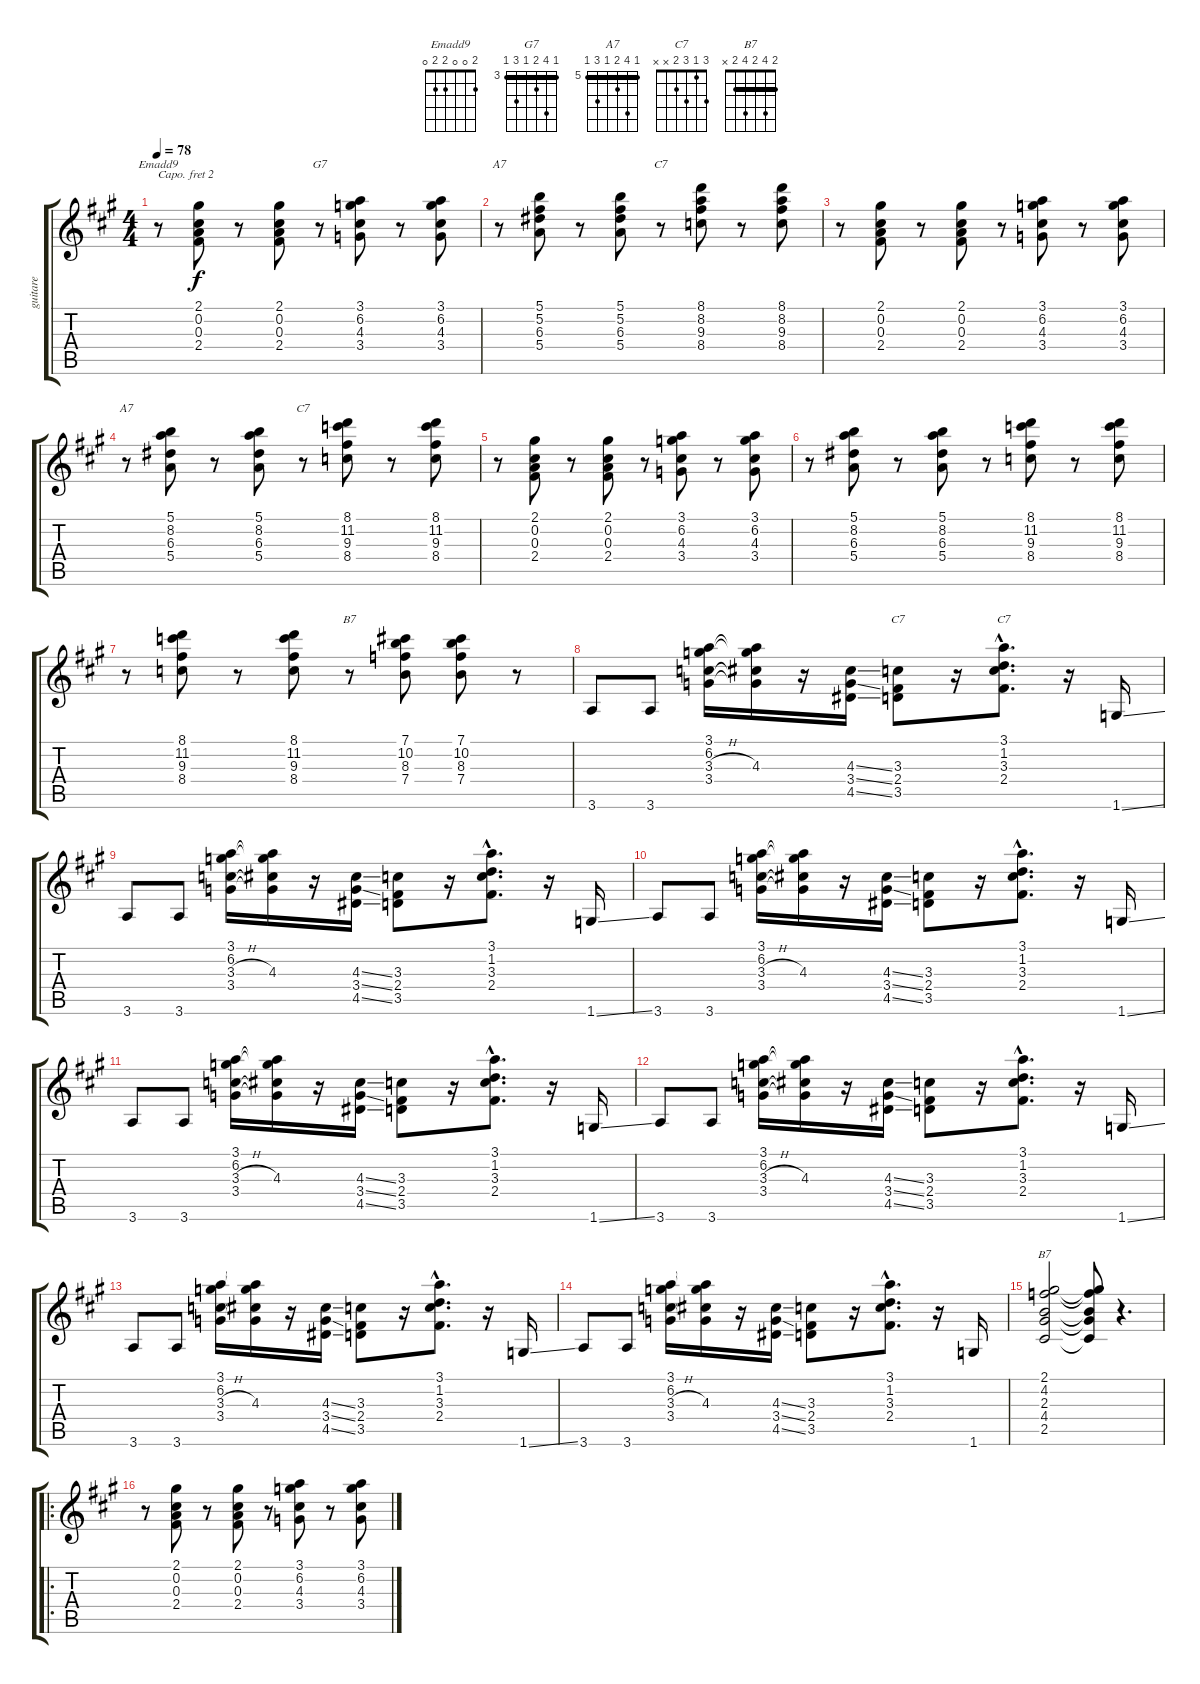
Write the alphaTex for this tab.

\track ("guitare" "guitare") {instrument electricguitarclean}
\staff {score tabs}
\capo 2
\tuning (E4 B3 G3 D3 A2 E2) {hide}
\chord ("Emadd9" 2 0 0 2 2 0)
\chord ("G7" 3 6 4 3 5 3) {firstfret 3 barre 3}
\chord ("A7" 5 5 6 5 7 5) {firstfret 5 barre 5}
\chord ("C7" 8 8 9 8 10 8) {firstfret 8 barre 8}
\chord ("A7" 5 8 6 5 7 5) {firstfret 5 barre 5}
\chord ("C7" 8 11 9 8 10 8) {firstfret 8 barre 8}
\chord ("B7" 7 10 8 7 9 7) {firstfret 7 barre 7}
\chord ("C7" 0 1 3 2 3 x)
\chord ("C7" 3 1 3 2 x x)
\chord ("B7" 2 4 2 4 2 x) {barre 2}
\ts (4 4)
\tempo 78
\clef g2
\ks a
r.8{ch "Emadd9" dy f} (2.1 0.2 0.3 2.4).8 r.8 (2.1 0.2 0.3 2.4).8 r.8{ch "G7"} (3.1 6.2 4.3 3.4).8 r.8 (3.1 6.2 4.3 3.4).8 |
r.8{ch "A7"} (5.1 5.2 6.3 5.4).8 r.8 (5.1 5.2 6.3 5.4).8 r.8{ch "C7"} (8.1 8.2 9.3 8.4).8 r.8 (8.1 8.2 9.3 8.4).8 |
r.8 (2.1 0.2 0.3 2.4).8 r.8 (2.1 0.2 0.3 2.4).8 r.8 (3.1 6.2 4.3 3.4).8 r.8 (3.1 6.2 4.3 3.4).8 |
r.8{ch "A7"} (5.1 8.2 6.3 5.4).8 r.8 (5.1 8.2 6.3 5.4).8 r.8{ch "C7"} (8.1 11.2 9.3 8.4).8 r.8 (8.1 11.2 9.3 8.4).8 |
r.8 (2.1 0.2 0.3 2.4).8 r.8 (2.1 0.2 0.3 2.4).8 r.8 (3.1 6.2 4.3 3.4).8 r.8 (3.1 6.2 4.3 3.4).8 |
r.8 (5.1 8.2 6.3 5.4).8 r.8 (5.1 8.2 6.3 5.4).8 r.8 (8.1 11.2 9.3 8.4).8 r.8 (8.1 11.2 9.3 8.4).8 |
r.8 (8.1 11.2 9.3 8.4).8 r.8 (8.1 11.2 9.3 8.4).8 r.8{ch "B7"} (7.1 10.2 8.3 7.4).8 (7.1 10.2 8.3 7.4).8 r.8 |
3.6.8 3.6.8 (3.1 6.2 3.3{h} 3.4).16 (3.1{t} 6.2{t} 4.3 3.4{t}).16 r.16 (4.3{ss} 3.4{ss} 4.5{ss}).16 (3.3 2.4 3.5).8{ch "C7"} r.16 (3.1{hac} 1.2{hac} 3.3{hac} 2.4{hac}).8{d ch "C7"} r.16 1.6{ss}.16 |
3.6.8 3.6.8 (3.1 6.2 3.3{h} 3.4).16 (3.1{t} 6.2{t} 4.3 3.4{t}).16 r.16 (4.3{ss} 3.4{ss} 4.5{ss}).16 (3.3 2.4 3.5).8 r.16 (3.1{hac} 1.2{hac} 3.3{hac} 2.4{hac}).8{d} r.16 1.6{ss}.16 |
3.6.8 3.6.8 (3.1 6.2 3.3{h} 3.4).16 (3.1{t} 6.2{t} 4.3 3.4{t}).16 r.16 (4.3{ss} 3.4{ss} 4.5{ss}).16 (3.3 2.4 3.5).8 r.16 (3.1{hac} 1.2{hac} 3.3{hac} 2.4{hac}).8{d} r.16 1.6{ss}.16 |
3.6.8 3.6.8 (3.1 6.2 3.3{h} 3.4).16 (3.1{t} 6.2{t} 4.3 3.4{t}).16 r.16 (4.3{ss} 3.4{ss} 4.5{ss}).16 (3.3 2.4 3.5).8 r.16 (3.1{hac} 1.2{hac} 3.3{hac} 2.4{hac}).8{d} r.16 1.6{ss}.16 |
3.6.8 3.6.8 (3.1 6.2 3.3{h} 3.4).16 (3.1{t} 6.2{t} 4.3 3.4{t}).16 r.16 (4.3{ss} 3.4{ss} 4.5{ss}).16 (3.3 2.4 3.5).8 r.16 (3.1{hac} 1.2{hac} 3.3{hac} 2.4{hac}).8{d} r.16 1.6{ss}.16 |
3.6.8 3.6.8 (3.1 6.2 3.3{h} 3.4).16 (3.1{t} 6.2{t} 4.3 3.4{t}).16 r.16 (4.3{ss} 3.4{ss} 4.5{ss}).16 (3.3 2.4 3.5).8 r.16 (3.1{hac} 1.2{hac} 3.3{hac} 2.4{hac}).8{d} r.16 1.6{ss}.16 |
3.6.8 3.6.8 (3.1 6.2 3.3{h} 3.4).16 (3.1{t} 6.2{t} 4.3 3.4{t}).16 r.16 (4.3{ss} 3.4{ss} 4.5{ss}).16 (3.3 2.4 3.5).8 r.16 (3.1{hac} 1.2{hac} 3.3{hac} 2.4{hac}).8{d} r.16 1.6.16 |
(2.1 4.2 2.3 4.4 2.5).2{ch "B7"} (2.1{t} 4.2{t} 2.3{t} 4.4{t} 2.5{t}).8 r.4{d} |
\ro
r.8 (2.1 0.2 0.3 2.4).8 r.8 (2.1 0.2 0.3 2.4).8 r.8 (3.1 6.2 4.3 3.4).8 r.8 (3.1 6.2 4.3 3.4).8
